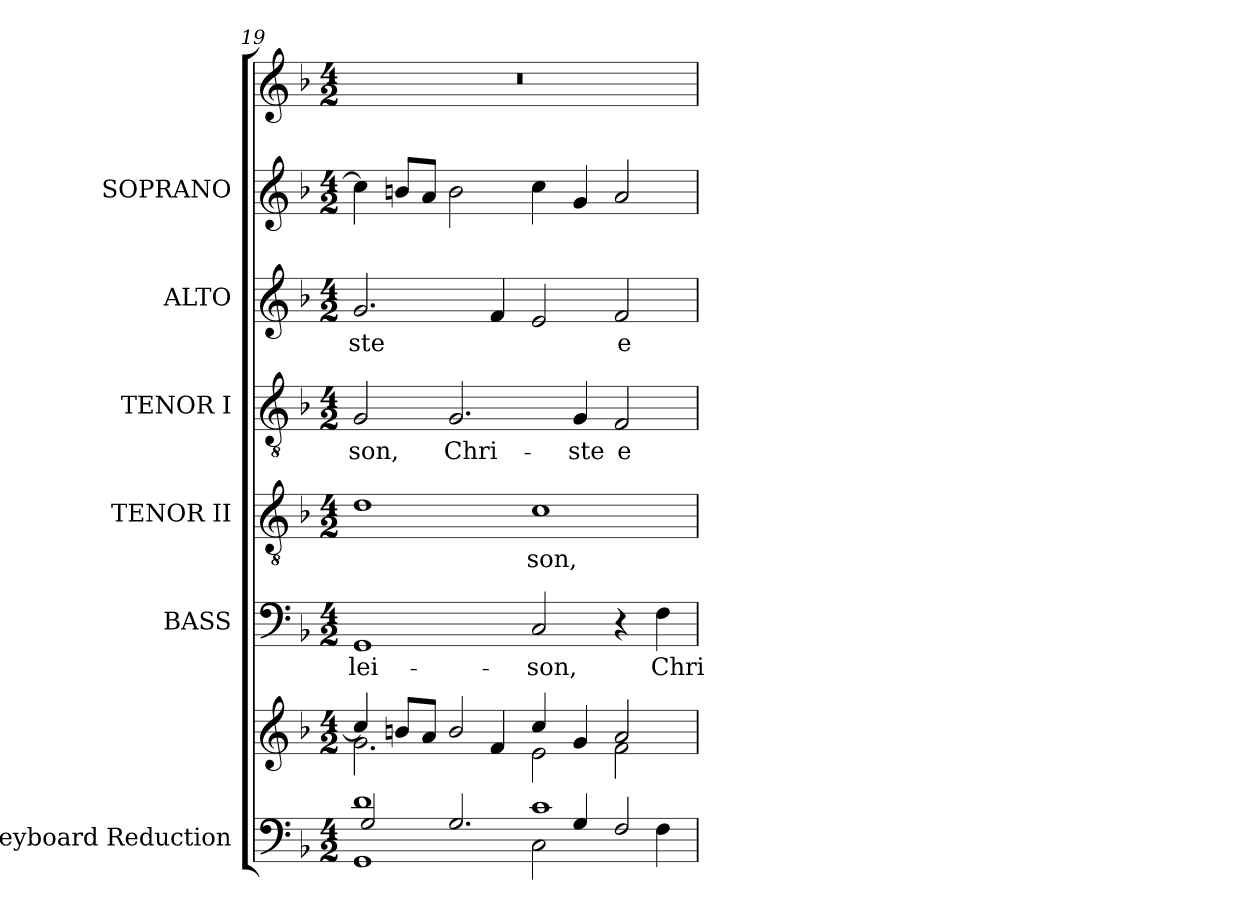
**kern	**kern	**kern	**text	**kern	**text	**kern	**text	**kern	**text	**kern	**kern
*part7	*part7	*part6	*part6	*part5	*part5	*part4	*part4	*part3	*part3	*part2	*part1
*staff8	*staff7	*staff6	*staff6	*staff5	*staff5	*staff4	*staff4	*staff3	*staff3	*staff2	*staff1
*I"Keyboard Reduction	*	*I"BASS	*	*I"TENOR II	*	*I"TENOR I	*	*I"ALTO	*	*I"SOPRANO	*
*I'Reduc.	*	*I'B.	*	*I'T. II	*	*I'T. I	*	*I'A.	*	*I'S.	*
*clefF4	*clefG2	*clefF4	*	*clefGv2	*	*clefGv2	*	*clefG2	*	*clefG2	*clefG2
*	*	*	*	*ITrd7c12	*	*ITrd7c12	*	*	*	*	*
*k[b-]	*k[b-]	*k[b-]	*	*k[b-]	*	*k[b-]	*	*k[b-]	*	*k[b-]	*k[b-]
*F:	*F:	*F:	*	*F:	*	*F:	*	*F:	*	*F:	*F:
*M4/2	*M4/2	*M4/2	*	*M4/2	*	*M4/2	*	*M4/2	*	*M4/2	*M4/2
=19	=19	=19	=19	=19	=19	=19	=19	=19	=19	=19	=19
*^	*^	*	*	*	*	*	*	*	*	*	*
*	*^	*	*	*	*	*	*	*	*	*	*	*	*
!	!	!	!	!	!	!LO:LY:b:color=#000000	!	!	!	!	!	!	!	!
!	!	!	!	!	!	!	!	!	!	!LO:LY:b:color=#000000	!	!	!	!
!	!	!	!	!	!	!	!	!	!	!	!	!LO:LY:b:color=#000000	!	!LO:N:vis=1
1di	1GGi	2Gi/	4cci/]	2.gi\	1GGi	-lei-	1Di	.	2GGi/	-son,	2.gi/	-ste	4cci\]	0r
.	.	.	8bni/L	.	.	.	.	.	.	.	.	.	8bni/L	.
.	.	.	8ai/J	.	.	.	.	.	.	.	.	.	8ai/J	.
!	!	!	!	!	!	!	!	!	!	!LO:LY:b:color=#000000	!	!	!	!
.	.	2.Gi/	2bi/	.	.	.	.	.	2.GGi/	Chri-	.	.	2bi\	.
.	.	.	.	4fi/	.	.	.	.	.	.	4fi/	.	.	.
!	!	!	!	!	!	!LO:LY:b:color=#000000	!	!	!	!	!	!	!	!
!	!	!	!	!	!	!	!	!LO:LY:b:color=#000000	!	!	!	!	!	!
1ci	2Ci\	.	4cci/	2ei\	2Ci/	-son,	1Ci	-son,	.	.	2ei/	.	4cci\	.
!	!	!	!	!	!	!	!	!	!	!LO:LY:b:color=#000000	!	!	!	!
.	.	4Gi/	4gi/	.	.	.	.	.	4GGi/	-ste	.	.	4gi/	.
!	!	!	!	!	!	!	!	!	!	!LO:LY:b:color=#000000	!	!	!	!
!	!	!	!	!	!	!	!	!	!	!	!	!LO:LY:b:color=#000000	!	!
.	4ryy	2Fi/	2ai/	2fi\	4r	.	.	.	2FFi/	e-	2fi/	e-	2ai/	.
!	!	!	!	!	!	!LO:LY:b:color=#000000	!	!	!	!	!	!	!	!
.	4Fi\	.	.	.	4Fi\	Chri-	.	.	.	.	.	.	.	.
*v	*v	*v	*	*	*	*	*	*	*	*	*	*	*	*
*	*v	*v	*	*	*	*	*	*	*	*	*	*
=	=	=	=	=	=	=	=	=	=	=	=
*-	*-	*-	*-	*-	*-	*-	*-	*-	*-	*-	*-
